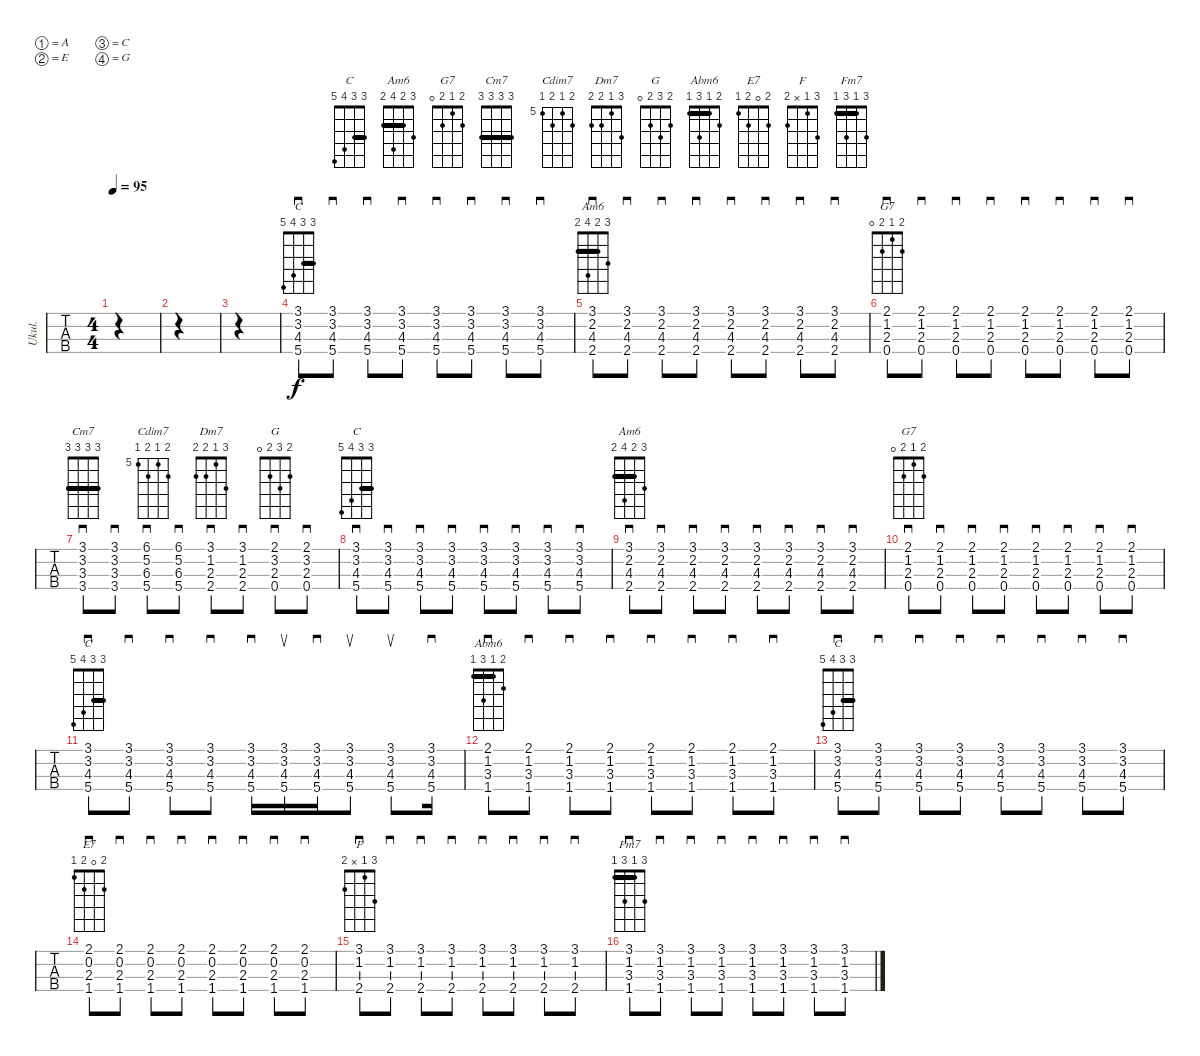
\defaultSystemsLayout 4
\bracketExtendMode groupsimilarinstruments
\otherSystemsTrackNameOrientation horizontal
\chordDiagramsInScore
\track ("Ukulele" "Ukul.") {instrument shamisen}
\staff {tabs}
\tuning (A4 E4 C4 G4)
\chord ("C" 3 3 4 5) {barre 3}
\chord ("Am6" 3 2 4 2) {barre 2}
\chord ("G7" 2 1 2 0)
\chord ("Cm7" 3 3 3 3) {barre (3 3 3)}
\chord ("Cdim7" 6 5 6 5) {firstfret 5}
\chord ("Dm7" 3 1 2 2)
\chord ("G" 2 3 2 0)
\chord ("Abm6" 2 1 3 1) {barre 1}
\chord ("E7" 2 0 2 1)
\chord ("F" 3 1 x 2)
\chord ("Fm7" 3 1 3 1) {barre 1}
\ts (4 4)
\tempo 95
\clef g2
\ks c
|
|
|
(5.4 4.3 3.2 3.1).8{sd ch "C"} (5.4{st} 4.3{st} 3.2{st} 3.1{st}).8{sd} (5.4 4.3 3.2 3.1).8{sd} (5.4{st} 4.3{st} 3.2{st} 3.1{st}).8{sd} (5.4 4.3 3.2 3.1).8{sd} (5.4{st} 4.3{st} 3.2{st} 3.1{st}).8{sd} (5.4 4.3 3.2 3.1).8{sd} (5.4{st} 4.3{st} 3.2{st} 3.1{st}).8{sd} |
(3.1 2.2 4.3 2.4).8{sd ch "Am6"} (3.1{st} 2.2{st} 4.3{st} 2.4{st}).8{sd} (3.1 2.2 4.3 2.4).8{sd} (3.1{st} 2.2{st} 4.3{st} 2.4{st}).8{sd} (3.1 2.2 4.3 2.4).8{sd} (3.1{st} 2.2{st} 4.3{st} 2.4{st}).8{sd} (3.1 2.2 4.3 2.4).8{sd} (3.1{st} 2.2{st} 4.3{st} 2.4{st}).8{sd} |
(0.4 2.3 1.2 2.1).8{sd ch "G7"} (0.4{st} 2.3{st} 1.2{st} 2.1{st}).8{sd} (0.4 2.3 1.2 2.1).8{sd} (0.4{st} 2.3{st} 1.2{st} 2.1{st}).8{sd} (0.4 2.3 1.2 2.1).8{sd} (0.4{st} 2.3{st} 1.2{st} 2.1{st}).8{sd} (0.4 2.3 1.2 2.1).8{sd} (0.4{st} 2.3{st} 1.2{st} 2.1{st}).8{sd} |
(3.4 3.3 3.2 3.1).8{sd ch "Cm7"} (3.4{st} 3.3{st} 3.2{st} 3.1{st}).8{sd} (5.4 6.3 5.2 6.1).8{sd ch "Cdim7"} (5.4{st} 6.3{st} 5.2{st} 6.1{st}).8{sd} (3.1 1.2 2.3 2.4).8{sd ch "Dm7"} (3.1{st} 1.2{st} 2.3{st} 2.4{st}).8{sd} (0.4 2.3 3.2 2.1).8{sd ch "G"} (0.4{st} 2.3{st} 3.2{st} 2.1{st}).8{sd} |
(5.4 4.3 3.2 3.1).8{sd ch "C"} (5.4{st} 4.3{st} 3.2{st} 3.1{st}).8{sd} (5.4 4.3 3.2 3.1).8{sd} (5.4{st} 4.3{st} 3.2{st} 3.1{st}).8{sd} (5.4 4.3 3.2 3.1).8{sd} (5.4{st} 4.3{st} 3.2{st} 3.1{st}).8{sd} (5.4 4.3 3.2 3.1).8{sd} (5.4{st} 4.3{st} 3.2{st} 3.1{st}).8{sd} |
(3.1 2.2 4.3 2.4).8{sd ch "Am6"} (3.1{st} 2.2{st} 4.3{st} 2.4{st}).8{sd} (3.1 2.2 4.3 2.4).8{sd} (3.1{st} 2.2{st} 4.3{st} 2.4{st}).8{sd} (3.1 2.2 4.3 2.4).8{sd} (3.1{st} 2.2{st} 4.3{st} 2.4{st}).8{sd} (3.1 2.2 4.3 2.4).8{sd} (3.1{st} 2.2{st} 4.3{st} 2.4{st}).8{sd} |
(0.4 2.3 1.2 2.1).8{sd ch "G7"} (0.4{st} 2.3{st} 1.2{st} 2.1{st}).8{sd} (0.4 2.3 1.2 2.1).8{sd} (0.4{st} 2.3{st} 1.2{st} 2.1{st}).8{sd} (0.4 2.3 1.2 2.1).8{sd} (0.4{st} 2.3{st} 1.2{st} 2.1{st}).8{sd} (0.4 2.3 1.2 2.1).8{sd} (0.4{st} 2.3{st} 1.2{st} 2.1{st}).8{sd} |
(5.4 4.3 3.2 3.1).8{sd ch "C"} (5.4{st} 4.3{st} 3.2{st} 3.1{st}).8{sd} (5.4 4.3 3.2 3.1).8{sd} (5.4{st} 4.3{st} 3.2{st} 3.1{st}).8{sd} (5.4 4.3 3.2 3.1).16{sd} (5.4 4.3 3.2 3.1).16{su} (5.4 4.3 3.2 3.1).16{sd} (5.4 4.3 3.2 3.1).8{su} (5.4 4.3 3.2 3.1).8{su} (5.4{st} 4.3 3.2 3.1).16{sd} |
(2.1 1.2 3.3 1.4).8{sd ch "Abm6"} (2.1{st} 1.2{st} 3.3{st} 1.4{st}).8{sd} (2.1 1.2 3.3 1.4).8{sd} (2.1{st} 1.2{st} 3.3{st} 1.4{st}).8{sd} (2.1 1.2 3.3 1.4).8{sd} (2.1{st} 1.2{st} 3.3{st} 1.4{st}).8{sd} (2.1 1.2 3.3 1.4).8{sd} (2.1{st} 1.2{st} 3.3{st} 1.4{st}).8{sd} |
(5.4 4.3 3.2 3.1).8{sd ch "C"} (5.4{st} 4.3{st} 3.2{st} 3.1{st}).8{sd} (5.4 4.3 3.2 3.1).8{sd} (5.4{st} 4.3{st} 3.2{st} 3.1{st}).8{sd} (5.4 4.3 3.2 3.1).8{sd} (5.4{st} 4.3{st} 3.2{st} 3.1{st}).8{sd} (5.4 4.3 3.2 3.1).8{sd} (5.4{st} 4.3{st} 3.2{st} 3.1{st}).8{sd} |
(1.4 2.3 0.2 2.1).8{sd ch "E7"} (1.4{st} 2.3{st} 0.2{st} 2.1{st}).8{sd} (1.4 2.3 0.2 2.1).8{sd} (1.4{st} 2.3{st} 0.2{st} 2.1{st}).8{sd} (1.4 2.3 0.2 2.1).8{sd} (1.4{st} 2.3{st} 0.2{st} 2.1{st}).8{sd} (1.4 2.3 0.2 2.1).8{sd} (1.4{st} 2.3{st} 0.2{st} 2.1{st}).8{sd} |
(2.4 1.2 3.1).8{sd ch "F"} (2.4{st} 1.2{st} 3.1{st}).8{sd} (2.4 1.2 3.1).8{sd} (2.4{st} 1.2{st} 3.1{st}).8{sd} (2.4 1.2 3.1).8{sd} (2.4{st} 1.2{st} 3.1{st}).8{sd} (2.4 1.2 3.1).8{sd} (2.4{st} 1.2{st} 3.1{st}).8{sd} |
(1.4 3.3 1.2 3.1).8{sd ch "Fm7"} (1.4{st} 3.3{st} 1.2{st} 3.1{st}).8{sd} (1.4 3.3 1.2 3.1).8{sd} (1.4{st} 3.3{st} 1.2{st} 3.1{st}).8{sd} (1.4 3.3 1.2 3.1).8{sd} (1.4{st} 3.3{st} 1.2{st} 3.1{st}).8{sd} (1.4 3.3 1.2 3.1).8{sd} (1.4{st} 3.3{st} 1.2{st} 3.1{st}).8{sd}
